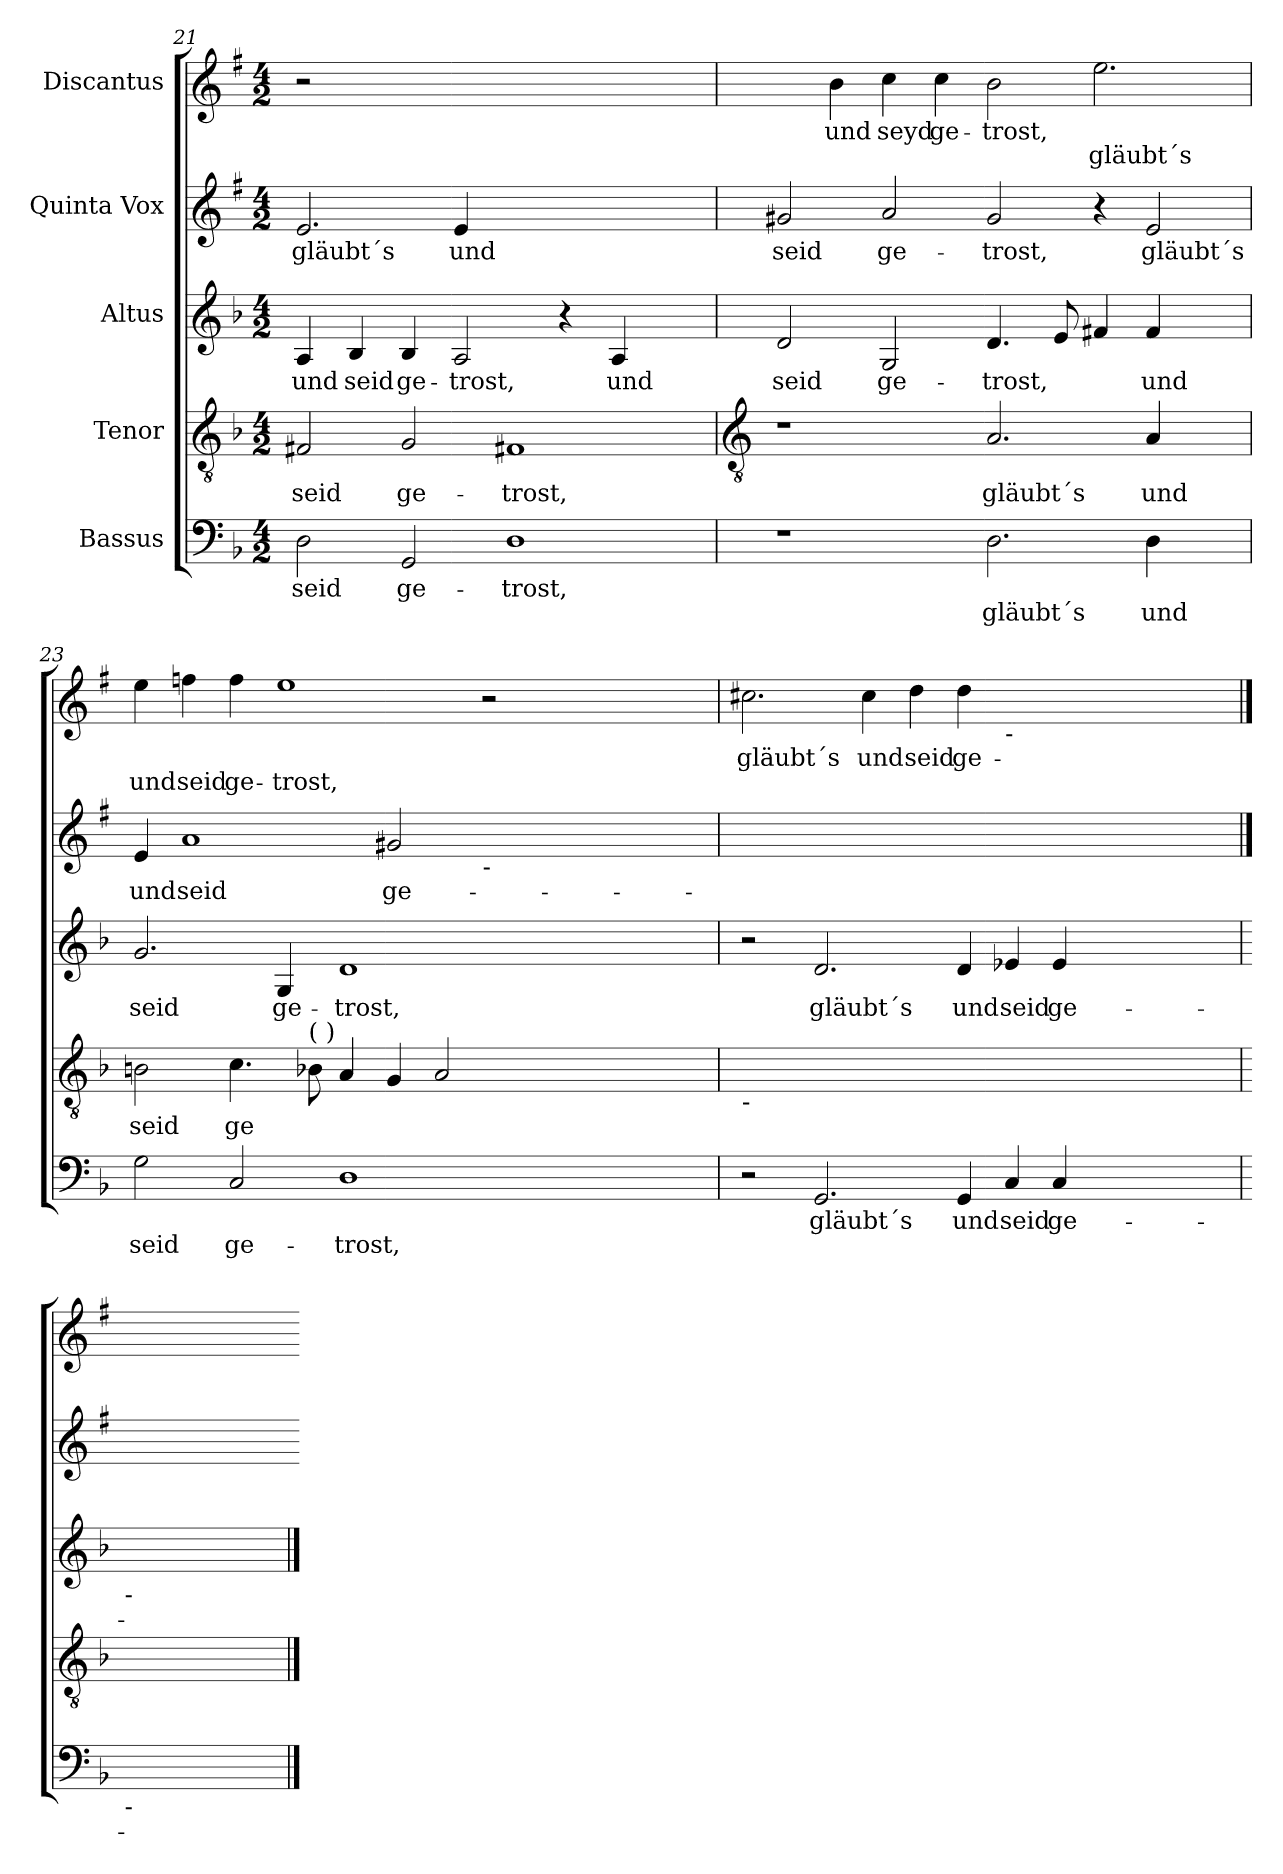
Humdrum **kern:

**kern	**text	**text	**kern	**text	**kern	**text	**kern	**text	**kern	**text	**text
*part5	*part5	*part5	*part4	*part4	*part3	*part3	*part2	*part2	*part1	*part1	*part1
*staff5	*staff5	*staff5	*staff4	*staff4	*staff3	*staff3	*staff2	*staff2	*staff1	*staff1	*staff1
*I"Bassus	*	*	*I"Tenor	*	*I"Altus	*	*I"Quinta Vox	*	*I"Discantus	*	*
*clefF4	*	*	*clefGv2	*	*clefG2	*	*clefG2	*	*clefG2	*	*
*	*	*	*	*	*	*	*ITrd1c2	*	*ITrd1c2	*	*
*k[b-]	*	*	*k[b-]	*	*k[b-]	*	*k[b-]	*	*k[b-]	*	*
*F:	*	*	*F:	*	*F:	*	*F:	*	*F:	*	*
*M4/2	*	*	*M4/2	*	*M4/2	*	*M4/2	*	*M4/2	*	*
=21	=21	=21	=21	=21	=21	=21	=21	=21	=21	=21	=21
!	!LO:LY:b	!	!	!LO:LY:b	!	!LO:LY:b	!	!LO:LY:b	!	!	!
2D	seid	.	2F#X	seid	4A	und	2.d	gläubt´s	2r	.	.
!	!	!	!	!	!	!LO:LY:b	!	!	!	!	!
.	.	.	.	.	4B-	seid	.	.	.	.	.
!	!LO:LY:b	!	!	!LO:LY:b	!	!LO:LY:b	!	!	!	!LO:LY:b	!
2GG	ge-	.	2G	ge-	4B-	ge-	.	.	[2ayy	gläubt´s_	.
!	!	!	!	!	!	!LO:LY:b	!	!LO:LY:b	!	!	!
.	.	.	.	.	2A	-trost,	4d	und	.	.	.
!	!LO:LY:b	!	!	!LO:LY:b	!	!	!	!	!	!	!
1D	-trost,	.	1F#X	-trost,	.	.	1ryy	.	1ryy	.	.
.	.	.	.	.	4r	.	.	.	.	.	.
!	!	!	!	!	!	!LO:LY:b	!	!	!	!	!
.	.	.	.	.	4A	und	.	.	.	.	.
.	.	.	.	.	4ryy	.	.	.	.	.	.
!!LO:LB:g=z
=22	=22	=22	=22	=22	=22	=22	=22	=22	=22	=22	=22
*	*	*	*clefGv2	*	*	*	*	*	*	*	*
!	!	!	!	!	!	!LO:LY:b	!	!LO:LY:b	!	!LO:LY:b	!
1r	.	.	1r	.	2d	seid	2f#X	seid	4ayy]	__	.
!	!	!	!	!	!	!	!	!	!	!LO:LY:b	!
.	.	.	.	.	.	.	.	.	4a	und	.
!	!	!	!	!	!	!LO:LY:b	!	!LO:LY:b	!	!LO:LY:b	!
.	.	.	.	.	2G	ge-	2g	ge-	4b-	seyd	.
!	!	!	!	!	!	!	!	!	!	!LO:LY:b	!
.	.	.	.	.	.	.	.	.	4b-	ge-	.
!	!	!LO:LY:b	!	!LO:LY:b	!	!LO:LY:b	!	!LO:LY:b	!	!LO:LY:b	!
2.D	.	gläubt´s	2.A	gläubt´s	4.d	-trost,	2f#	-trost,	2a	-trost,	.
.	.	.	.	.	8e	.	.	.	.	.	.
!	!	!	!	!	!	!	!	!	!	!	!LO:LY:b
.	.	.	.	.	4f#X	.	4r	.	2.dd	.	gläubt´s
!	!	!LO:LY:b	!	!LO:LY:b	!	!LO:LY:b	!	!LO:LY:b	!	!	!
4D	.	und	4A	und	4f#	und	2d	gläubt´s	.	.	.
4ryy	.	.	4ryy	.	4ryy	.	.	.	.	.	.
=23	=23	=23	=23	=23	=23	=23	=23	=23	=23	=23	=23
!	!	!LO:LY:b	!	!LO:LY:b	!	!LO:LY:b	!	!LO:LY:b	!	!	!LO:LY:b
2G	.	seid	2Bn	seid	2.g	seid	4d	und	4dd	.	und
!	!	!	!	!	!	!	!	!LO:LY:b	!	!	!LO:LY:b
.	.	.	.	.	.	.	1g	seid	4ee-X	.	seid
!	!	!LO:LY:b	!	!LO:LY:b	!	!	!	!	!	!	!LO:LY:b
2C	.	ge-	4.c	ge	.	.	.	.	4ee-	.	ge-
!	!	!	!	!	!	!LO:LY:b	!	!	!	!	!LO:LY:b
.	.	.	.	.	4G	ge-	.	.	1dd	.	-trost,
!	!	!	!LO:TX:a:t=(  )	!	!	!	!	!	!	!	!
.	.	.	8B-	.	.	.	.	.	.	.	.
!	!	!LO:LY:b	!	!	!	!LO:LY:b	!	!	!	!	!
1D	.	-trost,	4A	.	1d	-trost,	.	.	.	.	.
!	!	!	!	!	!	!	!	!LO:LY:b	!	!	!
.	.	.	4G	.	.	.	2f#X	ge-	.	.	.
.	.	.	2A	.	.	.	.	.	.	.	.
!	!	!	!	!	!	!	!LO:TX:b:t=-	!	!	!	!
!	!	!	!	!	!	!	!	!LO:LY:b	!	!	!
.	.	.	.	.	.	.	[0gyy	-trost.	2r	.	.
1..ryy	.	.	1..ryy	.	1..ryy	.	.	.	.	.	.
.	.	.	.	.	.	.	.	.	1.ryy	.	.
=24	=24	=24	=24	=24	=24	=24	=24	=24	=24	=24	=24
!	!	!	!LO:TX:b:t=-	!	!	!	!	!	!	!	!
!	!	!	!	!LO:LY:b	!	!	!	!	!	!LO:LY:b	!
2r	.	.	[0Gyy	trost.	2r	.	0gyy]	.	2.bn	gläubt´s	.
!	!LO:LY:b	!	!	!	!	!LO:LY:b	!	!	!	!	!
2.GG	gläubt´s	.	.	.	2.d	gläubt´s	.	.	.	.	.
!	!	!	!	!	!	!	!	!	!	!LO:LY:b	!
.	.	.	.	.	.	.	.	.	4b	und	.
!	!	!	!	!	!	!	!	!	!	!LO:LY:b	!
.	.	.	.	.	.	.	.	.	4cc	seid	.
!	!LO:LY:b	!	!	!	!	!LO:LY:b	!	!	!	!LO:LY:b	!
4GG	und	.	.	.	4d	und	.	.	4cc	ge-	.
!	!	!	!	!	!	!	!	!	!LO:TX:b:t=-	!	!
!	!LO:LY:b	!	!	!	!	!LO:LY:b	!	!	!	!LO:LY:b	!
4C	seid	.	.	.	4e-X	seid	.	.	0byy	-trost.	.
!	!LO:LY:b	!	!	!	!	!LO:LY:b	!	!	!	!	!
4C	ge-	.	.	.	4e-	ge-	.	.	.	.	.
1.ryy	.	.	1.ryy	.	1.ryy	.	1.ryy	.	.	.	.
=	==	==	=	==	=	==	==	==	==	==	==
!	!	!	!	!	!LO:TX:b:t=-	!	!	!	!	!	!
!LO:TX:b:t=-	!	!	!	!	!	!	!	!	!	!	!
!	!LO:LY:b	!	!	!	!	!LO:LY:b	!	!	!	!	!
0GGyy	-trost.	.	0Gyy]	.	0dyy	-trost.	0ryy	.	0ryy	.	.
==	=	=	==	=	==	=	=	=	=	=	=
*-	*-	*-	*-	*-	*-	*-	*-	*-	*-	*-	*-
